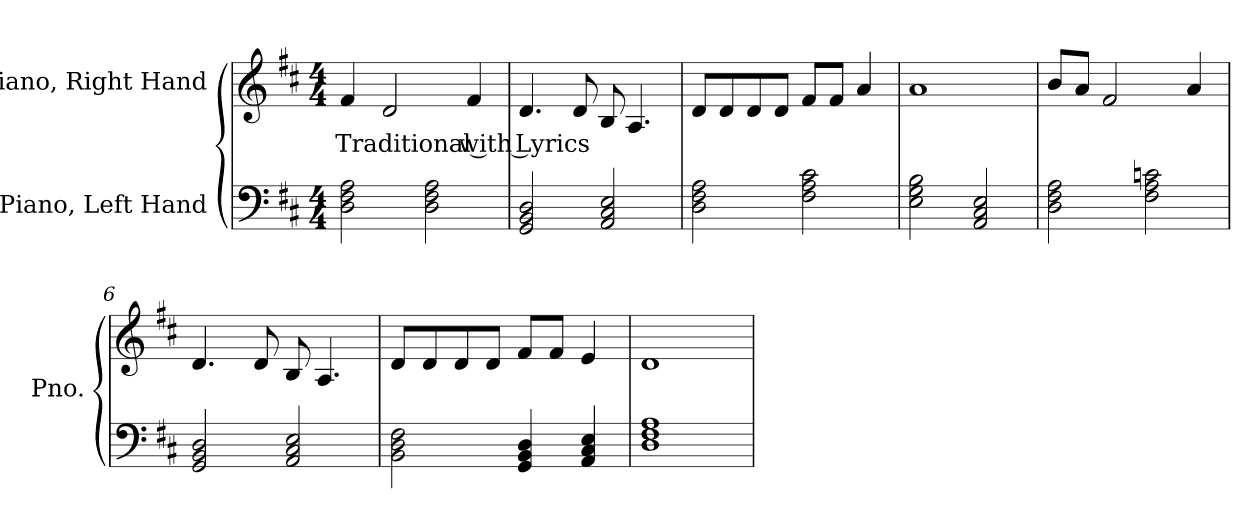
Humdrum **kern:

**kern	**kern	**text
*part2	*part1	*part1
*staff2	*staff1	*staff1
*I"Piano, Left Hand	*I"Piano, Right Hand	*
*I'Pno.	*I'Pno.	*
*clefF4	*clefG2	*
*k[f#c#]	*k[f#c#]	*
*M4/4	*M4/4	*
*MM95	*MM95	*
=1	=1	=1
!	!	!LO:LY:b
2D\ 2F#\ 2A\	4f#/	Traditional with Lyrics
.	2d/	.
2D\ 2F#\ 2A\	.	.
.	4f#/	.
=2	=2	=2
2GG/ 2BB/ 2D/	4.d/	.
.	8d/	.
2AA/ 2C#/ 2E/	8B/	.
.	4.A/	.
=3	=3	=3
2D\ 2F#\ 2A\	8d/L	.
.	8d/	.
.	8d/	.
.	8d/J	.
2F#\ 2A\ 2c#\	8f#/L	.
.	8f#/J	.
.	4a/	.
=4	=4	=4
2E\ 2G\ 2B\	1a	.
2AA/ 2C#/ 2E/	.	.
!!LO:LB:g=z
=5	=5	=5
2D\ 2F#\ 2A\	8b/L	.
.	8a/J	.
.	2f#/	.
2F#\ 2A\ 2cn\	.	.
.	4a/	.
=6	=6	=6
2GG/ 2BB/ 2D/	4.d/	.
.	8d/	.
2AA/ 2C#/ 2E/	8B/	.
.	4.A/	.
=7	=7	=7
2BB\ 2D\ 2F#\	8d/L	.
.	8d/	.
.	8d/	.
.	8d/J	.
4GG/ 4BB/ 4D/	8f#/L	.
.	8f#/J	.
4AA/ 4C#/ 4E/	4e/	.
=8	=8	=8
1D 1F# 1A	1d	.
=	=	=
*-	*-	*-
